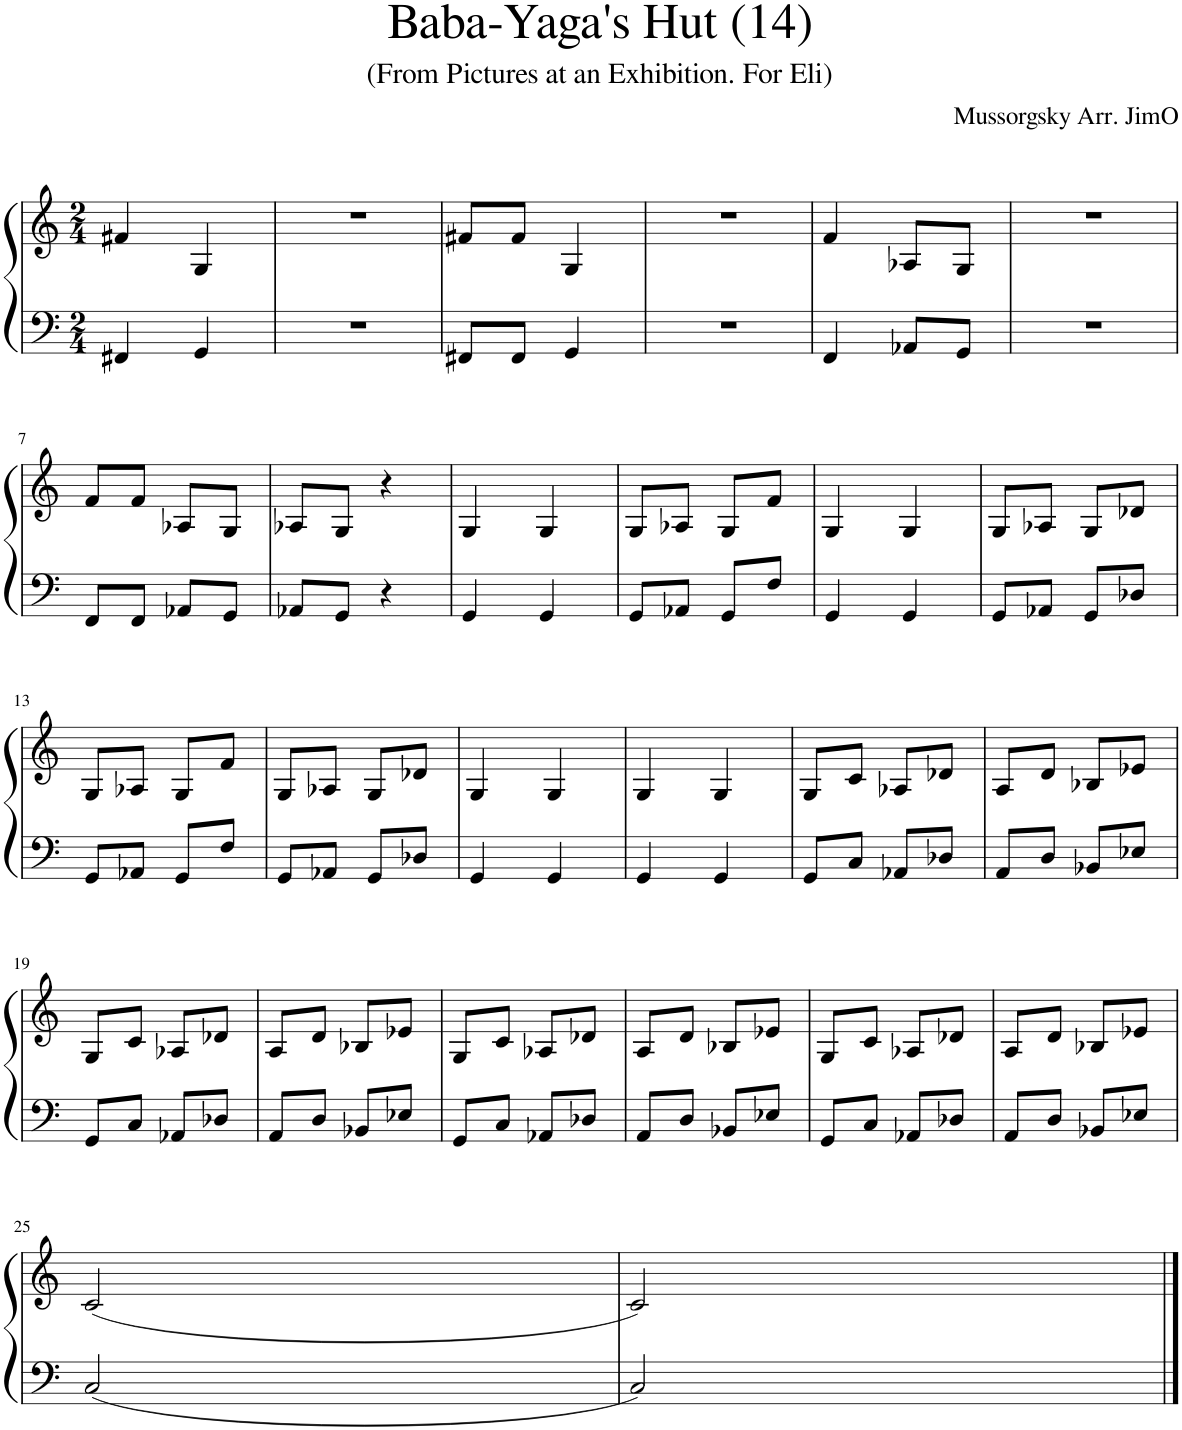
**kern	**kern
*part1	*part1
*staff2	*staff1
*I"Piano	*
*I'Pno.	*
*clefF4	*clefG2
*k[]	*k[]
*M2/4	*M2/4
=1	=1
4FF#X/	4f#X/
4GG/	4G/
=2	=2
2r	2r
=3	=3
8FF#X/L	8f#X/L
8FF#/J	8f#/J
4GG/	4G/
=4	=4
2r	2r
=5	=5
4FF/	4f/
8AA-X/L	8A-X/L
8GG/J	8G/J
=6	=6
2r	2r
!!LO:LB:g=z
=7	=7
8FF/L	8f/L
8FF/J	8f/J
8AA-X/L	8A-X/L
8GG/J	8G/J
=8	=8
8AA-X/L	8A-X/L
8GG/J	8G/J
4r	4r
=9	=9
4GG/	4G/
4GG/	4G/
=10	=10
8GG/L	8G/L
8AA-X/J	8A-X/J
8GG/L	8G/L
8F/J	8f/J
=11	=11
4GG/	4G/
4GG/	4G/
=12	=12
8GG/L	8G/L
8AA-X/J	8A-X/J
8GG/L	8G/L
8D-X/J	8d-X/J
!!LO:LB:g=z
=13	=13
8GG/L	8G/L
8AA-X/J	8A-X/J
8GG/L	8G/L
8F/J	8f/J
=14	=14
8GG/L	8G/L
8AA-X/J	8A-X/J
8GG/L	8G/L
8D-X/J	8d-X/J
=15	=15
4GG/	4G/
4GG/	4G/
=16	=16
4GG/	4G/
4GG/	4G/
=17	=17
8GG/L	8G/L
8C/J	8c/J
8AA-X/L	8A-X/L
8D-X/J	8d-X/J
=18	=18
8AA/L	8A/L
8D/J	8d/J
8BB-X/L	8B-X/L
8E-X/J	8e-X/J
!!LO:LB:g=z
=19	=19
8GG/L	8G/L
8C/J	8c/J
8AA-X/L	8A-X/L
8D-X/J	8d-X/J
=20	=20
8AA/L	8A/L
8D/J	8d/J
8BB-X/L	8B-X/L
8E-X/J	8e-X/J
=21	=21
8GG/L	8G/L
8C/J	8c/J
8AA-X/L	8A-X/L
8D-X/J	8d-X/J
=22	=22
8AA/L	8A/L
8D/J	8d/J
8BB-X/L	8B-X/L
8E-X/J	8e-X/J
=23	=23
8GG/L	8G/L
8C/J	8c/J
8AA-X/L	8A-X/L
8D-X/J	8d-X/J
=24	=24
8AA/L	8A/L
8D/J	8d/J
8BB-X/L	8B-X/L
8E-X/J	8e-X/J
!!LO:LB:g=z
=25	=25
2C/	(2c/
=26	=26
2C/	2c/)
==	==
*-	*-
